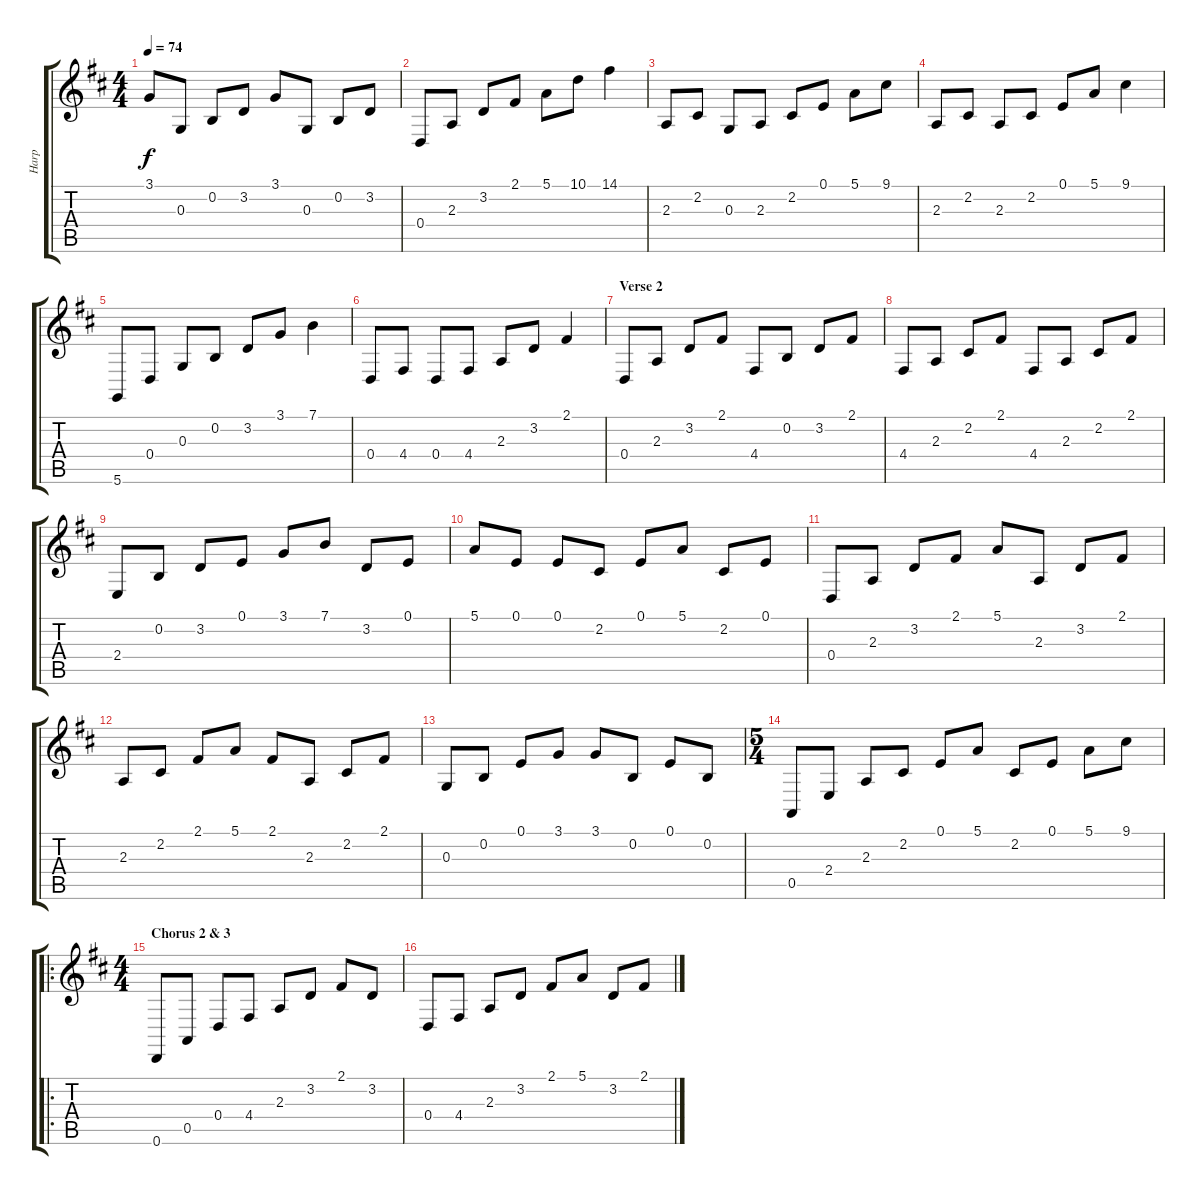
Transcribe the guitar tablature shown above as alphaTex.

\track ("Harp" "Harp") {instrument orchestralharp}
\staff {score tabs}
\tuning (E4 B3 G3 D3 A2 D2) {hide}
\ts (4 4)
\tempo 74
\clef g2
\ks d
3.1.8{dy f} 0.3.8 0.2.8 3.2.8 3.1.8 0.3.8 0.2.8 3.2.8 |
0.4.8 2.3.8 3.2.8 2.1.8 5.1.8 10.1.8 14.1.4 |
2.3.8 2.2.8 0.3.8 2.3.8 2.2.8 0.1.8 5.1.8 9.1.8 |
2.3.8 2.2.8 2.3.8 2.2.8 0.1.8 5.1.8 9.1.4 |
5.6.8 0.4.8 0.3.8 0.2.8 3.2.8 3.1.8 7.1.4 |
0.4.8 4.4.8 0.4.8 4.4.8 2.3.8 3.2.8 2.1.4 |
\section ("" "Verse 2")
0.4.8 2.3.8 3.2.8 2.1.8 4.4.8 0.2.8 3.2.8 2.1.8 |
4.4.8 2.3.8 2.2.8 2.1.8 4.4.8 2.3.8 2.2.8 2.1.8 |
2.4.8 0.2.8 3.2.8 0.1.8 3.1.8 7.1.8 3.2.8 0.1.8 |
5.1.8 0.1.8 0.1.8 2.2.8 0.1.8 5.1.8 2.2.8 0.1.8 |
0.4.8 2.3.8 3.2.8 2.1.8 5.1.8 2.3.8 3.2.8 2.1.8 |
2.3.8 2.2.8 2.1.8 5.1.8 2.1.8 2.3.8 2.2.8 2.1.8 |
0.3.8 0.2.8 0.1.8 3.1.8 3.1.8 0.2.8 0.1.8 0.2.8 |
\ts (5 4)
0.5.8 2.4.8 2.3.8 2.2.8 0.1.8 5.1.8 2.2.8 0.1.8 5.1.8 9.1.8 |
\ro
\ts (4 4)
\section ("" "Chorus 2 & 3")
0.6.8 0.5.8 0.4.8 4.4.8 2.3.8 3.2.8 2.1.8 3.2.8 |
0.4.8 4.4.8 2.3.8 3.2.8 2.1.8 5.1.8 3.2.8 2.1.8
